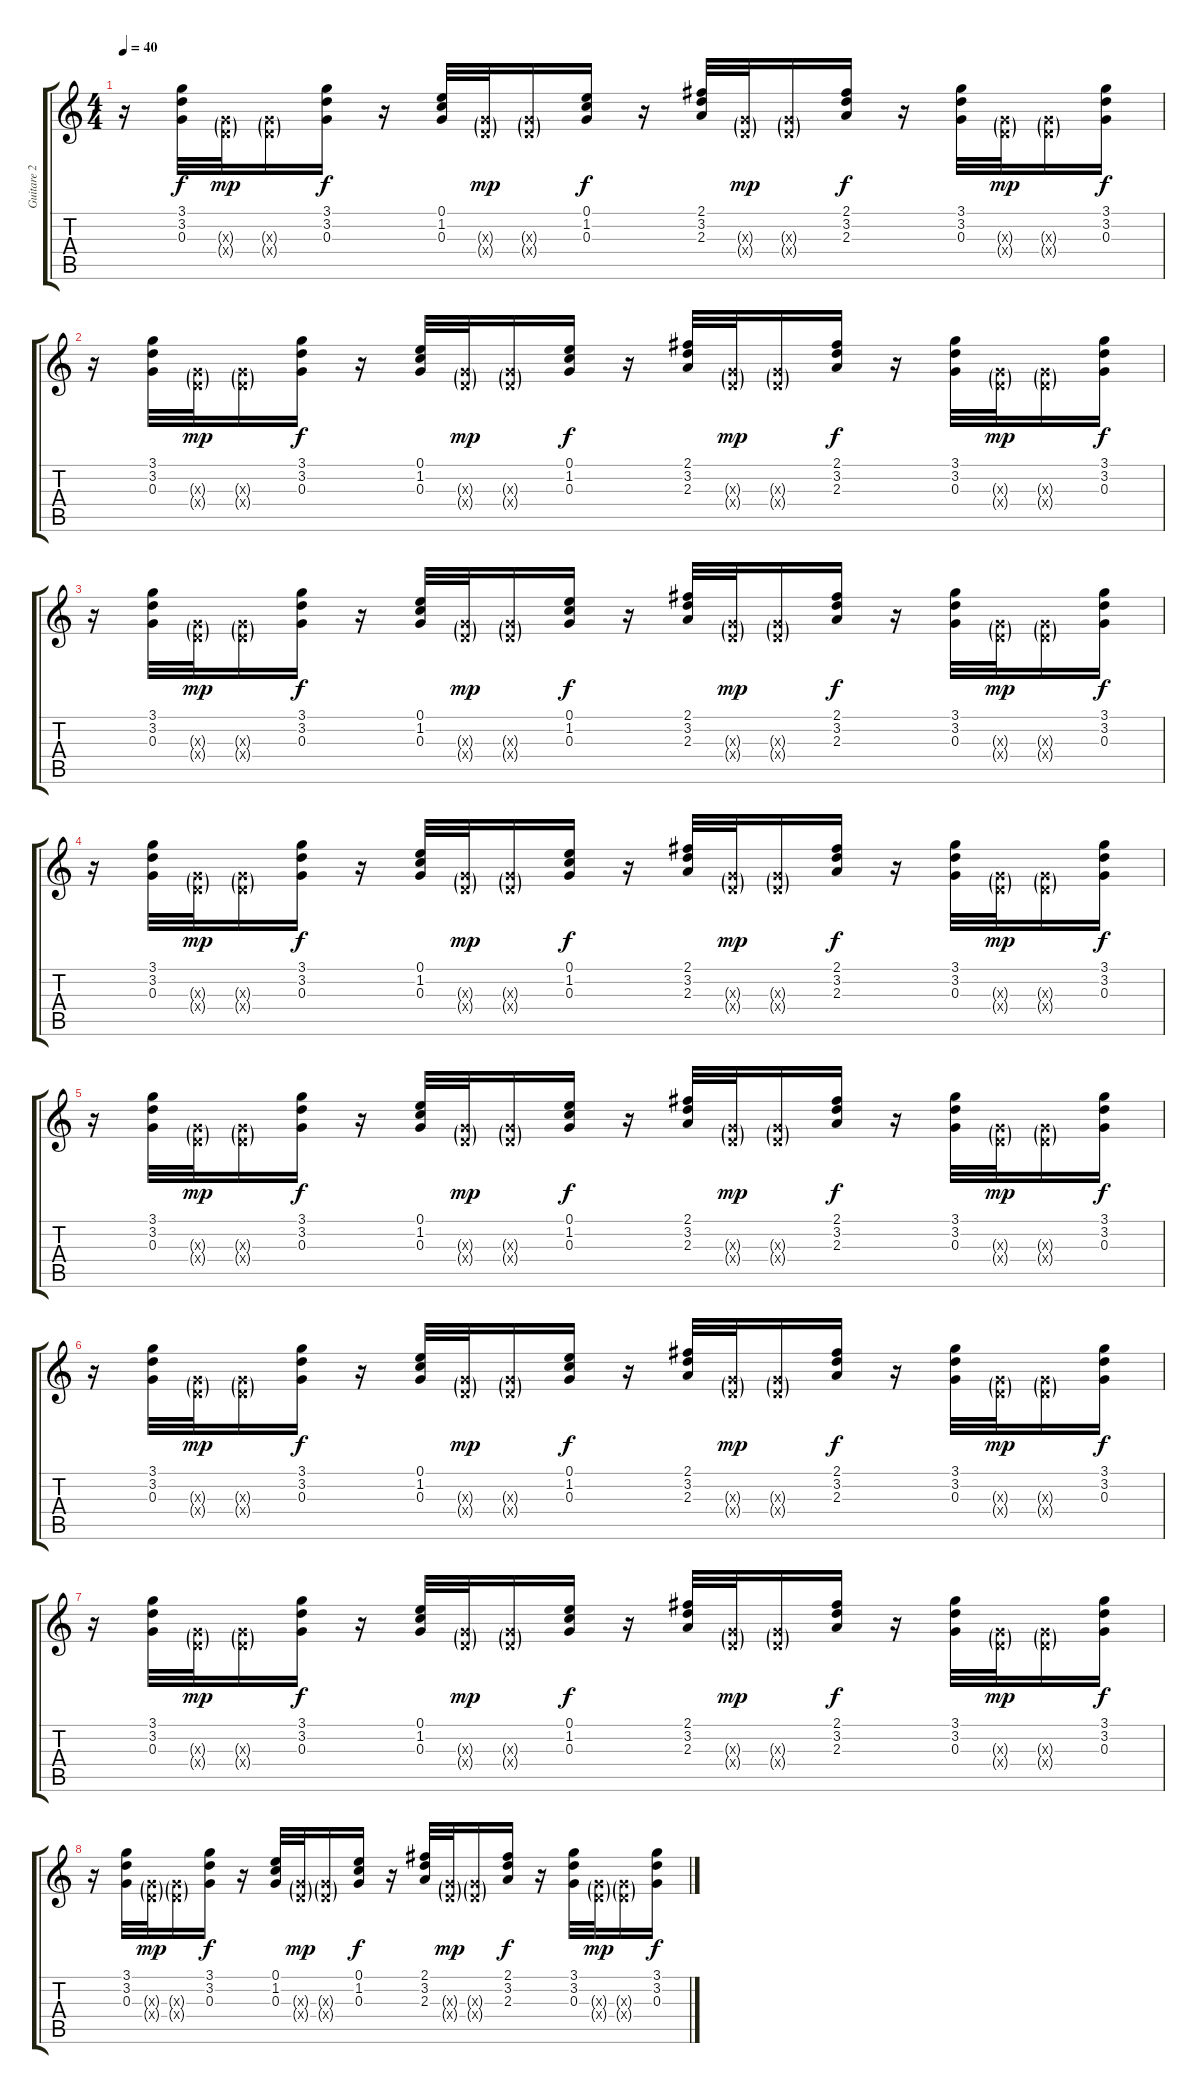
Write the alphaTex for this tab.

\track ("Guitare 2" "Guitare 2") {instrument acousticguitarnylon}
\staff {score tabs}
\tuning (E4 B3 G3 D3 A2 E2) {hide}
\ts (4 4)
\tempo 40
\clef g2
\ks c
r.16{dy f} (3.1 3.2 0.3).32 (0.3{g x} 0.4{g x}).32{dy mp} (0.3{g x} 0.4{g x}).16 (3.1 3.2 0.3).16{dy f} r.16 (0.1 1.2 0.3).32 (0.3{g x} 0.4{g x}).32{dy mp} (0.3{g x} 0.4{g x}).16 (0.1 1.2 0.3).16{dy f} r.16 (2.1 3.2 2.3).32 (0.3{g x} 0.4{g x}).32{dy mp} (0.3{g x} 0.4{g x}).16 (2.1 3.2 2.3).16{dy f} r.16 (3.1 3.2 0.3).32 (0.3{g x} 0.4{g x}).32{dy mp} (0.3{g x} 0.4{g x}).16 (3.1 3.2 0.3).16{dy f} |
r.16 (3.1 3.2 0.3).32 (0.3{g x} 0.4{g x}).32{dy mp} (0.3{g x} 0.4{g x}).16 (3.1 3.2 0.3).16{dy f} r.16 (0.1 1.2 0.3).32 (0.3{g x} 0.4{g x}).32{dy mp} (0.3{g x} 0.4{g x}).16 (0.1 1.2 0.3).16{dy f} r.16 (2.1 3.2 2.3).32 (0.3{g x} 0.4{g x}).32{dy mp} (0.3{g x} 0.4{g x}).16 (2.1 3.2 2.3).16{dy f} r.16 (3.1 3.2 0.3).32 (0.3{g x} 0.4{g x}).32{dy mp} (0.3{g x} 0.4{g x}).16 (3.1 3.2 0.3).16{dy f} |
r.16 (3.1 3.2 0.3).32 (0.3{g x} 0.4{g x}).32{dy mp} (0.3{g x} 0.4{g x}).16 (3.1 3.2 0.3).16{dy f} r.16 (0.1 1.2 0.3).32 (0.3{g x} 0.4{g x}).32{dy mp} (0.3{g x} 0.4{g x}).16 (0.1 1.2 0.3).16{dy f} r.16 (2.1 3.2 2.3).32 (0.3{g x} 0.4{g x}).32{dy mp} (0.3{g x} 0.4{g x}).16 (2.1 3.2 2.3).16{dy f} r.16 (3.1 3.2 0.3).32 (0.3{g x} 0.4{g x}).32{dy mp} (0.3{g x} 0.4{g x}).16 (3.1 3.2 0.3).16{dy f} |
r.16 (3.1 3.2 0.3).32 (0.3{g x} 0.4{g x}).32{dy mp} (0.3{g x} 0.4{g x}).16 (3.1 3.2 0.3).16{dy f} r.16 (0.1 1.2 0.3).32 (0.3{g x} 0.4{g x}).32{dy mp} (0.3{g x} 0.4{g x}).16 (0.1 1.2 0.3).16{dy f} r.16 (2.1 3.2 2.3).32 (0.3{g x} 0.4{g x}).32{dy mp} (0.3{g x} 0.4{g x}).16 (2.1 3.2 2.3).16{dy f} r.16 (3.1 3.2 0.3).32 (0.3{g x} 0.4{g x}).32{dy mp} (0.3{g x} 0.4{g x}).16 (3.1 3.2 0.3).16{dy f} |
r.16 (3.1 3.2 0.3).32 (0.3{g x} 0.4{g x}).32{dy mp} (0.3{g x} 0.4{g x}).16 (3.1 3.2 0.3).16{dy f} r.16 (0.1 1.2 0.3).32 (0.3{g x} 0.4{g x}).32{dy mp} (0.3{g x} 0.4{g x}).16 (0.1 1.2 0.3).16{dy f} r.16 (2.1 3.2 2.3).32 (0.3{g x} 0.4{g x}).32{dy mp} (0.3{g x} 0.4{g x}).16 (2.1 3.2 2.3).16{dy f} r.16 (3.1 3.2 0.3).32 (0.3{g x} 0.4{g x}).32{dy mp} (0.3{g x} 0.4{g x}).16 (3.1 3.2 0.3).16{dy f} |
r.16 (3.1 3.2 0.3).32 (0.3{g x} 0.4{g x}).32{dy mp} (0.3{g x} 0.4{g x}).16 (3.1 3.2 0.3).16{dy f} r.16 (0.1 1.2 0.3).32 (0.3{g x} 0.4{g x}).32{dy mp} (0.3{g x} 0.4{g x}).16 (0.1 1.2 0.3).16{dy f} r.16 (2.1 3.2 2.3).32 (0.3{g x} 0.4{g x}).32{dy mp} (0.3{g x} 0.4{g x}).16 (2.1 3.2 2.3).16{dy f} r.16 (3.1 3.2 0.3).32 (0.3{g x} 0.4{g x}).32{dy mp} (0.3{g x} 0.4{g x}).16 (3.1 3.2 0.3).16{dy f} |
r.16 (3.1 3.2 0.3).32 (0.3{g x} 0.4{g x}).32{dy mp} (0.3{g x} 0.4{g x}).16 (3.1 3.2 0.3).16{dy f} r.16 (0.1 1.2 0.3).32 (0.3{g x} 0.4{g x}).32{dy mp} (0.3{g x} 0.4{g x}).16 (0.1 1.2 0.3).16{dy f} r.16 (2.1 3.2 2.3).32 (0.3{g x} 0.4{g x}).32{dy mp} (0.3{g x} 0.4{g x}).16 (2.1 3.2 2.3).16{dy f} r.16 (3.1 3.2 0.3).32 (0.3{g x} 0.4{g x}).32{dy mp} (0.3{g x} 0.4{g x}).16 (3.1 3.2 0.3).16{dy f} |
r.16 (3.1 3.2 0.3).32 (0.3{g x} 0.4{g x}).32{dy mp} (0.3{g x} 0.4{g x}).16 (3.1 3.2 0.3).16{dy f} r.16 (0.1 1.2 0.3).32 (0.3{g x} 0.4{g x}).32{dy mp} (0.3{g x} 0.4{g x}).16 (0.1 1.2 0.3).16{dy f} r.16 (2.1 3.2 2.3).32 (0.3{g x} 0.4{g x}).32{dy mp} (0.3{g x} 0.4{g x}).16 (2.1 3.2 2.3).16{dy f} r.16 (3.1 3.2 0.3).32 (0.3{g x} 0.4{g x}).32{dy mp} (0.3{g x} 0.4{g x}).16 (3.1 3.2 0.3).16{dy f}
